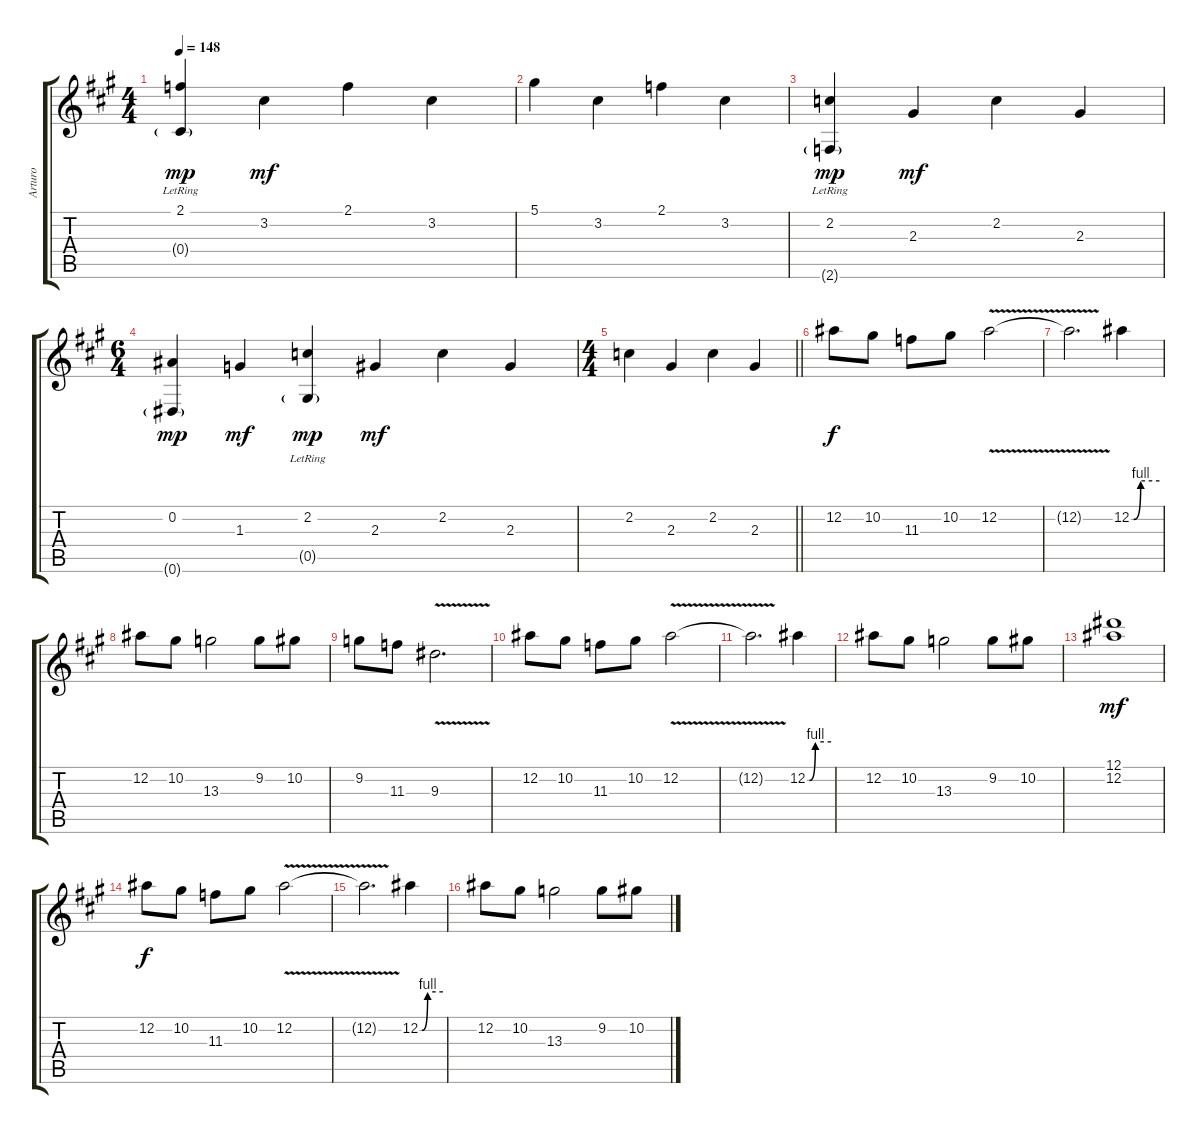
\track ("Arturo" "Arturo") {instrument overdrivenguitar}
\staff {score tabs}
\tuning (Eb4 Bb3 Gb3 Db3 Ab2 Eb2) {hide}
\ts (4 4)
\tempo 148
\clef g2
\ks a
(2.1 0.4{g lr}).4{dy mp} 3.2.4{dy mf} 2.1.4 3.2.4 |
5.1.4 3.2.4 2.1.4 3.2.4 |
(2.2 2.6{g lr}).4{dy mp} 2.3.4{dy mf} 2.2.4 2.3.4 |
\ts (6 4)
(0.2 0.6{g}).4{dy mp} 1.3.4{dy mf} (2.2 0.5{g lr}).4{dy mp} 2.3.4{dy mf} 2.2.4 2.3.4 |
\ts (4 4)
\barLineRight lightlight
2.2.4 2.3.4 2.2.4 2.3.4 |
12.2.8{dy f} 10.2.8 11.3.8 10.2.8 12.2{v}.2 |
12.2{t}.2{d} 12.2{be (custom 0 0 5 0 20 4 60 4)}.4 |
12.2.8 10.2.8 13.3.2 9.2.8 10.2.8 |
9.2.8 11.3.8 9.3{v}.2{d} |
12.2.8 10.2.8 11.3.8 10.2.8 12.2{v}.2 |
12.2{t}.2{d} 12.2{be (custom 0 0 5 0 20 4 60 4)}.4 |
12.2.8 10.2.8 13.3.2 9.2.8 10.2.8 |
(12.1 12.2).1{dy mf} |
12.2.8{dy f} 10.2.8 11.3.8 10.2.8 12.2{v}.2 |
12.2{t}.2{d} 12.2{be (custom 0 0 5 0 20 4 60 4)}.4 |
12.2.8 10.2.8 13.3.2 9.2.8 10.2.8
